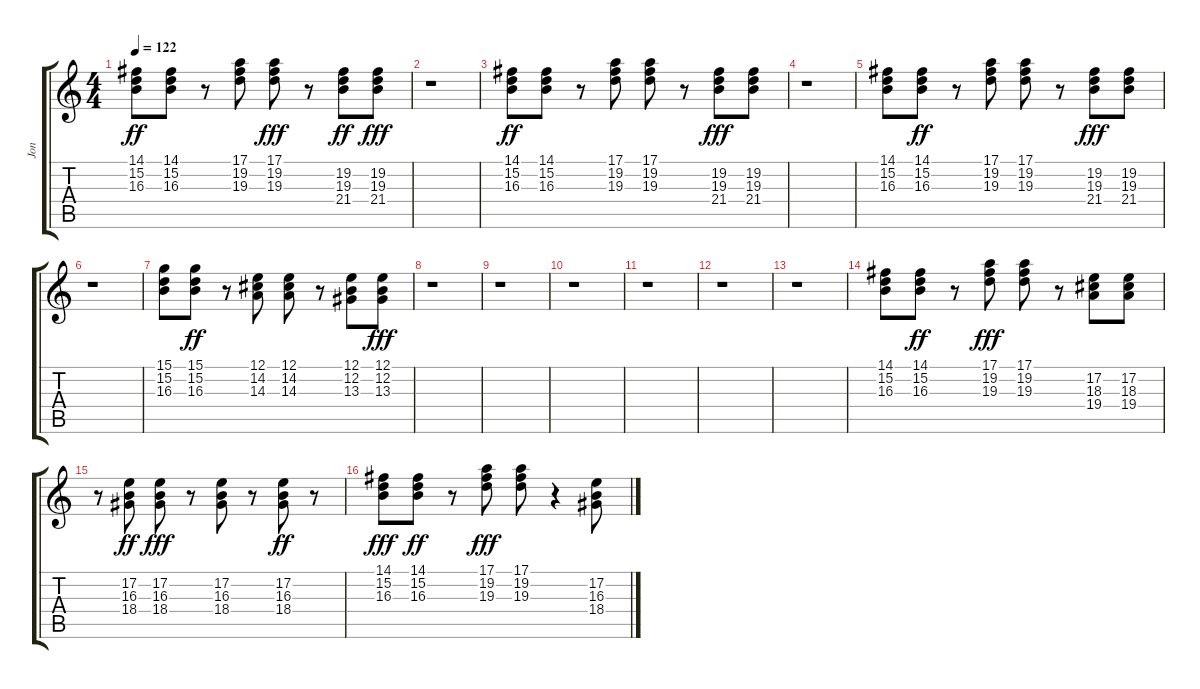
\track ("Jon" "Jon") {instrument percussiveorgan}
\staff {score tabs}
\tuning (E4 B3 G3 D3 A2 E2) {hide}
\ts (4 4)
\tempo 122
\clef g2
\ks c
(14.1 15.2 16.3).8{dy ff} (14.1 15.2 16.3).8 r.8 (17.1 19.2 19.3).8 (17.1 19.2 19.3).8{dy fff} r.8 (19.2 19.3 21.4).8{dy ff} (19.2 19.3 21.4).8{dy fff} |
r.1 |
(14.1 15.2 16.3).8{dy ff} (14.1 15.2 16.3).8 r.8 (17.1 19.2 19.3).8 (17.1 19.2 19.3).8 r.8 (19.2 19.3 21.4).8{dy fff} (19.2 19.3 21.4).8 |
r.1 |
(14.1 15.2 16.3).8 (14.1 15.2 16.3).8{dy ff} r.8 (17.1 19.2 19.3).8 (17.1 19.2 19.3).8 r.8 (19.2 19.3 21.4).8{dy fff} (19.2 19.3 21.4).8 |
r.1 |
(15.1 15.2 16.3).8 (15.1 15.2 16.3).8{dy ff} r.8 (12.1 14.2 14.3).8 (12.1 14.2 14.3).8 r.8 (12.1 12.2 13.3).8 (12.1 12.2 13.3).8{dy fff} |
r.1 |
r.1 |
r.1 |
r.1 |
r.1 |
r.1 |
(14.1 15.2 16.3).8 (14.1 15.2 16.3).8{dy ff} r.8 (17.1 19.2 19.3).8{dy fff} (17.1 19.2 19.3).8 r.8 (17.2 18.3 19.4).8 (17.2 18.3 19.4).8 |
r.8 (17.2 16.3 18.4).8{dy ff} (17.2 16.3 18.4).8{dy fff} r.8 (17.2 16.3 18.4).8 r.8 (17.2 16.3 18.4).8{dy ff} r.8 |
(14.1 15.2 16.3).8{dy fff} (14.1 15.2 16.3).8{dy ff} r.8 (17.1 19.2 19.3).8{dy fff} (17.1 19.2 19.3).8 r.4 (17.2 16.3 18.4).8
